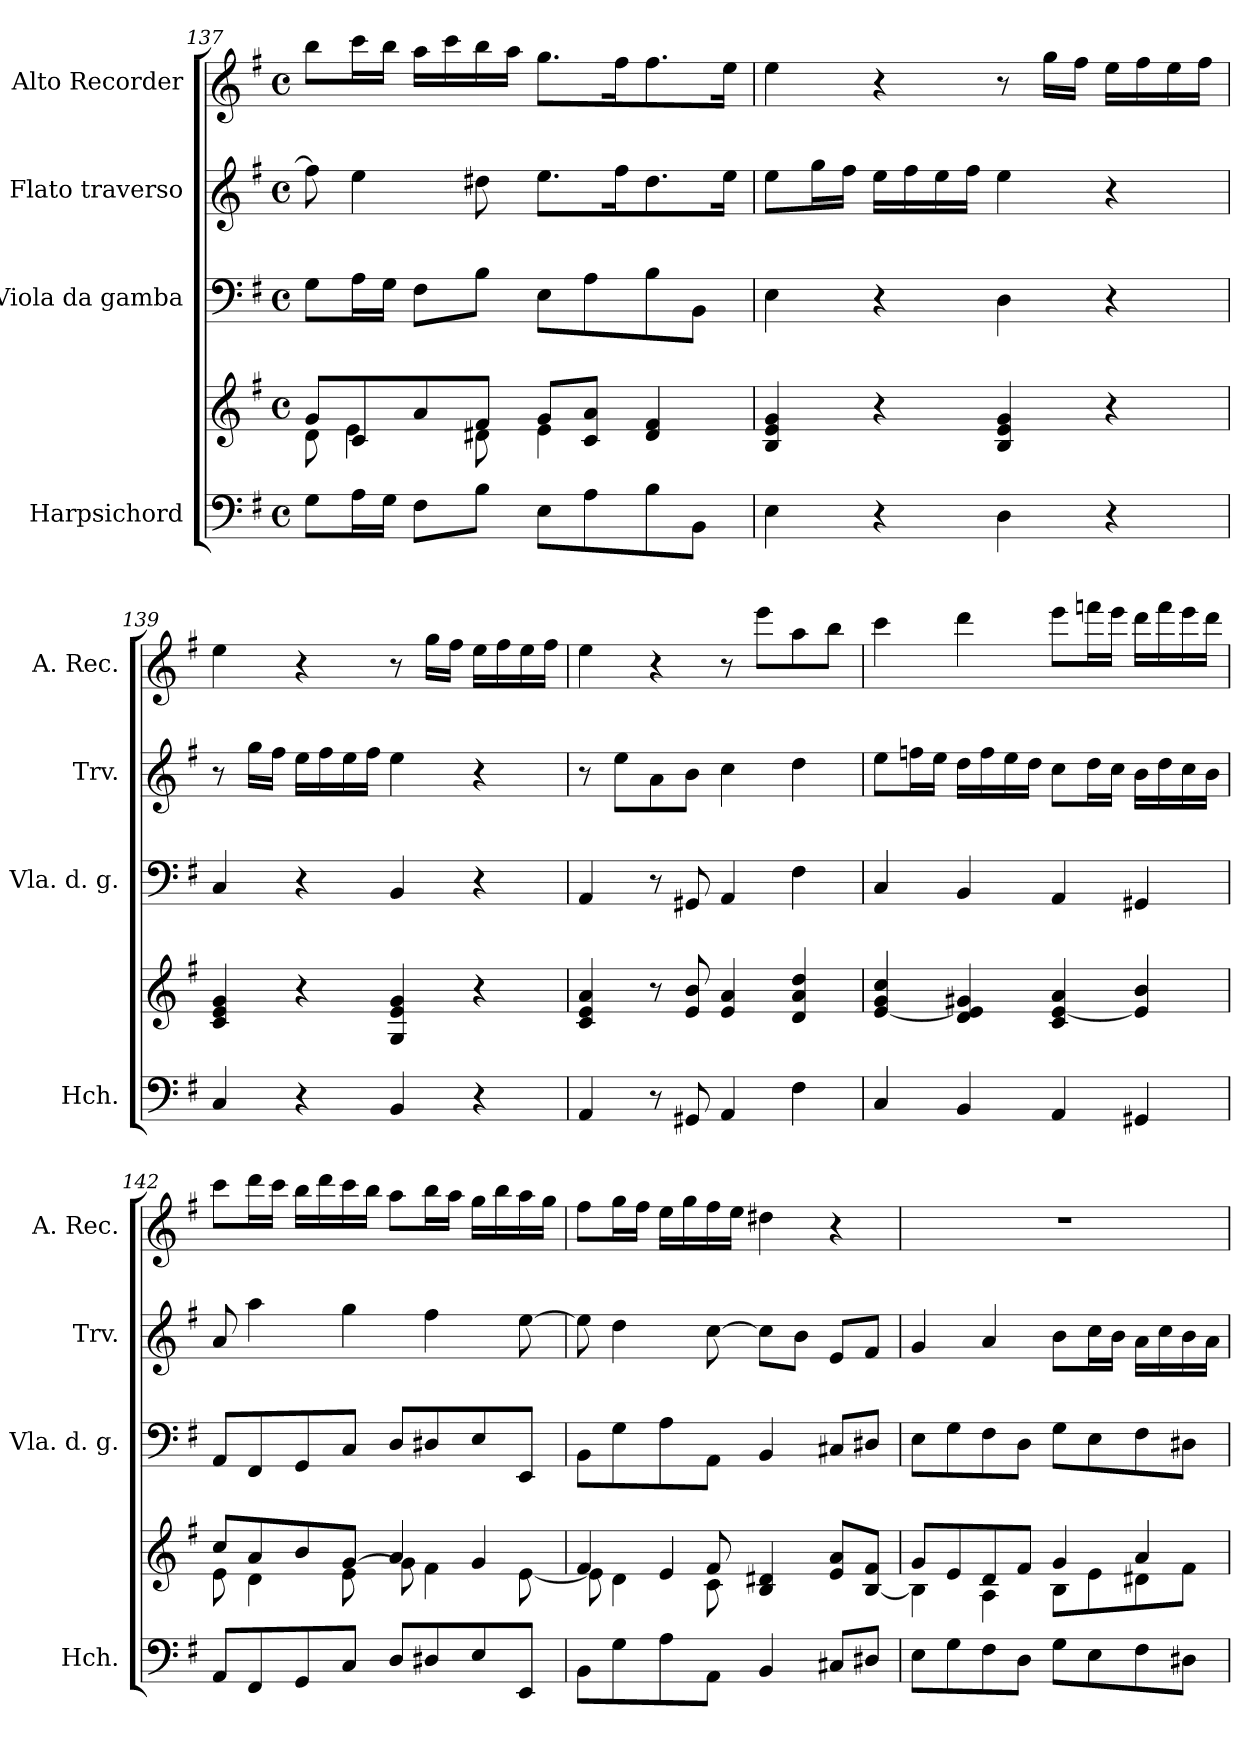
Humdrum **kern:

**kern	**kern	**kern	**kern	**kern
*part4	*part4	*part3	*part2	*part1
*staff5	*staff4	*staff3	*staff2	*staff1
*I"Harpsichord	*	*I"Viola da gamba	*I"Flato traverso	*I"Alto Recorder
*I'Hch.	*	*I'Vla. d. g.	*I'Trv.	*I'A. Rec.
*clefF4	*clefG2	*clefF4	*clefG2	*clefG2
*k[f#]	*k[f#]	*k[f#]	*k[f#]	*k[f#]
*M4/4	*M4/4	*M4/4	*M4/4	*M4/4
*met(c)	*met(c)	*met(c)	*met(c)	*met(c)
=137	=137	=137	=137	=137
*	*^	*	*	*
8G\L	8g/L	8d\	8G\L	8ff#\]	8bb\L
16A\L	8c/	4e\	16A\L	4ee\	16ccc\L
16G\JJ	.	.	16G\JJ	.	16bb\JJ
8F#\L	8a/	.	8F#\L	.	16aa\LL
.	.	.	.	.	16ccc\
8B\J	8f#/J	8d#X\	8B\J	8dd#X\	16bb\
.	.	.	.	.	16aa\JJ
8E\L	8g/L	4e\	8E\L	8.ee\L	8.gg\L
8A\	8c/ 8a/J	.	8A\	.	.
.	.	.	.	16ff#\K	16ff#\K
8B\	4d#/ 4f#/	4ryy	8B\	8.dd#\	8.ff#\
8BB\J	.	.	8BB\J	.	.
.	.	.	.	16ee\Jk	16ee\Jk
*	*v	*v	*	*	*
=138	=138	=138	=138	=138
4E\	4B/ 4e/ 4g/	4E\	8ee\L	4ee\
.	.	.	16gg\L	.
.	.	.	16ff#\JJ	.
4r	4r	4r	16ee\LL	4r
.	.	.	16ff#\	.
.	.	.	16ee\	.
.	.	.	16ff#\JJ	.
4D\	4B/ 4e/ 4g/	4D\	4ee\	8r
.	.	.	.	16gg\LL
.	.	.	.	16ff#\JJ
4r	4r	4r	4r	16ee\LL
.	.	.	.	16ff#\
.	.	.	.	16ee\
.	.	.	.	16ff#\JJ
=139	=139	=139	=139	=139
4C/	4c/ 4e/ 4g/	4C/	8r	4ee\
.	.	.	16gg\LL	.
.	.	.	16ff#\JJ	.
4r	4r	4r	16ee\LL	4r
.	.	.	16ff#\	.
.	.	.	16ee\	.
.	.	.	16ff#\JJ	.
4BB/	4G/ 4e/ 4g/	4BB/	4ee\	8r
.	.	.	.	16gg\LL
.	.	.	.	16ff#\JJ
4r	4r	4r	4r	16ee\LL
.	.	.	.	16ff#\
.	.	.	.	16ee\
.	.	.	.	16ff#\JJ
!!LO:LB:g=z
=140	=140	=140	=140	=140
4AA/	4c/ 4e/ 4a/	4AA/	8r	4ee\
.	.	.	8ee\L	.
8r	8r	8r	8a\	4r
8GG#X/	8e/ 8b/	8GG#X/	8b\J	.
4AA/	4e/ 4a/	4AA/	4cc\	8r
.	.	.	.	8eee\L
4F#\	4d/ 4a/ 4dd/	4F#\	4dd\	8aa\
.	.	.	.	8bb\J
=141	=141	=141	=141	=141
4C/	[4e/ 4g/ 4cc/	4C/	8ee\L	4ccc\
.	.	.	16ffn\L	.
.	.	.	16ee\JJ	.
4BB/	4d/ 4e/] 4g#X/	4BB/	16dd\LL	4ddd\
.	.	.	16ff\	.
.	.	.	16ee\	.
.	.	.	16dd\JJ	.
4AA/	4c/ [4e/ 4a/	4AA/	8cc\L	8eee\L
.	.	.	16dd\L	16fffn\L
.	.	.	16cc\JJ	16eee\JJ
4GG#X/	4e/] 4b/	4GG#X/	16b\LL	16ddd\LL
.	.	.	16dd\	16fff\
.	.	.	16cc\	16eee\
.	.	.	16b\JJ	16ddd\JJ
=142	=142	=142	=142	=142
*	*^	*	*	*
8AA/L	8cc/L	8e\	8AA/L	8a/	8ccc\L
8FF#/	8a/	4d\	8FF#/	4aa\	16ddd\L
.	.	.	.	.	16ccc\JJ
8GG/	8b/	.	8GG/	.	16bb\LL
.	.	.	.	.	16ddd\
8C/J	[8g/J	8e\	8C/J	4gg\	16ccc\
.	.	.	.	.	16bb\JJ
8D/L	4a/	8g\]	8D/L	.	8aa\L
8D#X/	.	4f#\	8D#X/	4ff#\	16bb\L
.	.	.	.	.	16aa\JJ
8E/	4g/	.	8E/	.	16gg\LL
.	.	.	.	.	16bb\
8EE/J	.	[8e\	8EE/J	[8ee\	16aa\
.	.	.	.	.	16gg\JJ
=143	=143	=143	=143	=143	=143
*	*	*^	*	*	*
8BB\L	4f#/	8e\]	4.ryy	8BB\L	8ee\]	8ff#\L
8G\	.	4d\	.	8G\	4dd\	16gg\L
.	.	.	.	.	.	16ff#\JJ
8A\	4e/	.	.	8A\	.	16ee\LL
.	.	.	.	.	.	16gg\
8AA\J	.	8c\	8f#/	8AA\J	[8cc\	16ff#\
.	.	.	.	.	.	16ee\JJ
4BB/	4B/ 4d#X/	2ryy	2ryy	4BB/	8cc\L]	4dd#X\
.	.	.	.	.	8b\J	.
8C#X/L	8e/ 8a/L	.	.	8C#X/L	8e/L	4r
8D#X/J	[8B/ 8f#/J	.	.	8D#X/J	8f#/J	.
*	*	*v	*v	*	*	*
!!LO:LB:g=z
=144	=144	=144	=144	=144	=144
8E\L	8g/L	4B\]	8E\L	4g/	1r
8G\	8e/	.	8G\	.	.
8F#\	8d/	4A\	8F#\	4a/	.
8D\J	8f#/J	.	8D\J	.	.
8G\L	4g/	8B\L	8G\L	8b\L	.
8E\	.	8e\	8E\	16cc\L	.
.	.	.	.	16b\JJ	.
8F#\	4a/	8d#X\	8F#\	16a\LL	.
.	.	.	.	16cc\	.
8D#X\J	.	8f#\J	8D#X\J	16b\	.
.	.	.	.	16a\JJ	.
*	*v	*v	*	*	*
=	=	=	=	=
*-	*-	*-	*-	*-
